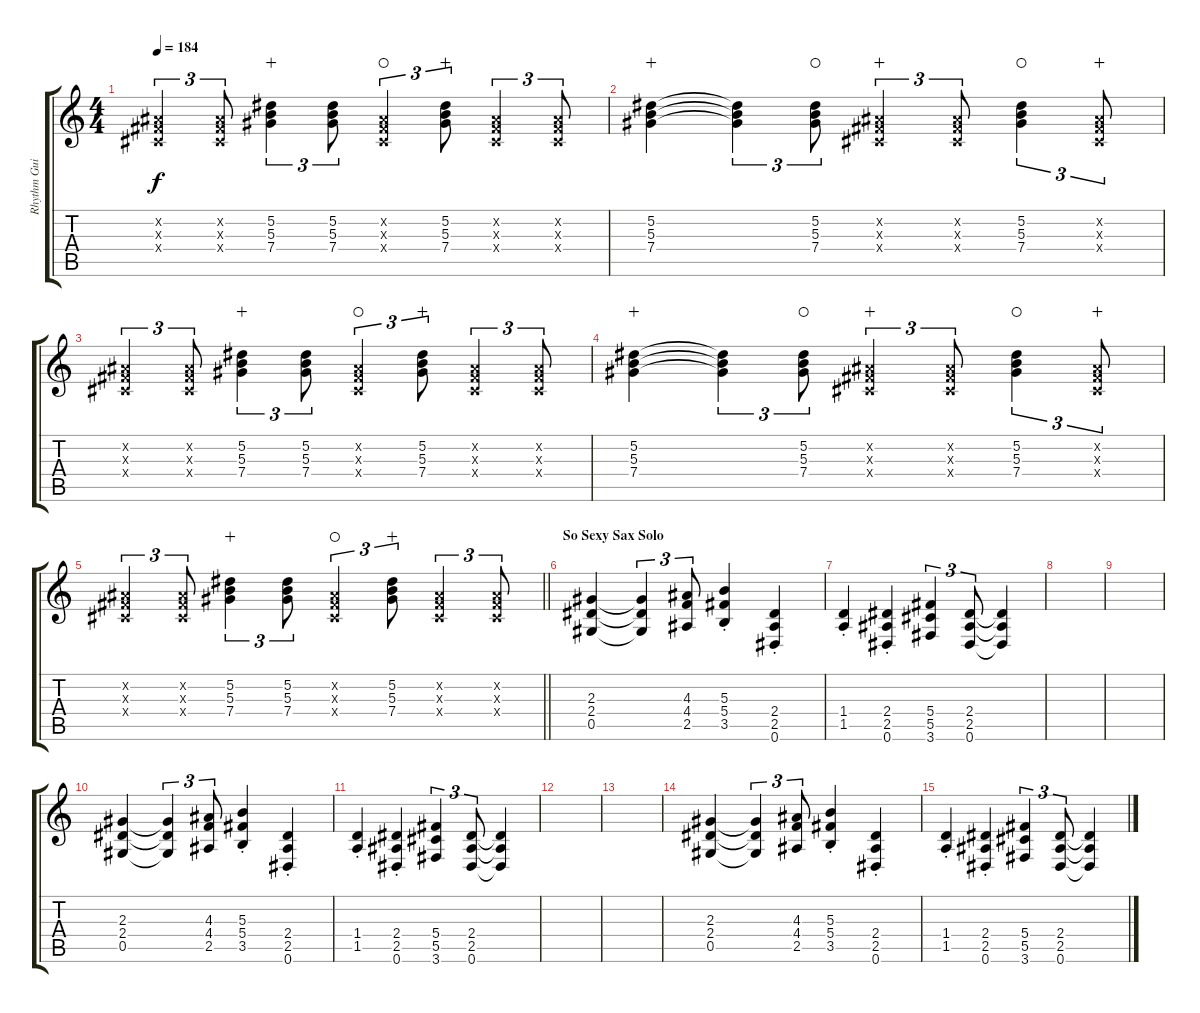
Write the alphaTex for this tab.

\track ("Rhythm Guitar 1" "Rhythm Gui") {instrument distortionguitar}
\staff {score tabs}
\tuning (Eb4 Bb3 Gb3 Db3 Ab2 Eb2) {hide}
\ts (4 4)
\tempo 184
\clef g2
\ks c
(0.2{x} 0.3{x} 0.4{x}).4{tu (3 2) dy f} (0.2{x} 0.3{x} 0.4{x}).8{tu (3 2)} (5.2 5.3 7.4).4{tu (3 2) wahc} (5.2 5.3 7.4).8{tu (3 2)} (0.2{x} 0.3{x} 0.4{x}).4{tu (3 2) waho} (5.2 5.3 7.4).8{tu (3 2) wahc} (0.2{x} 0.3{x} 0.4{x}).4{tu (3 2)} (0.2{x} 0.3{x} 0.4{x}).8{tu (3 2)} |
(5.2 5.3 7.4).4{wahc} (5.2{t} 5.3{t} 7.4{t}).4{tu (3 2)} (5.2 5.3 7.4).8{tu (3 2) waho} (0.2{x} 0.3{x} 0.4{x}).4{tu (3 2) wahc} (0.2{x} 0.3{x} 0.4{x}).8{tu (3 2)} (5.2 5.3 7.4).4{tu (3 2) waho} (0.2{x} 0.3{x} 0.4{x}).8{tu (3 2) wahc} |
(0.2{x} 0.3{x} 0.4{x}).4{tu (3 2)} (0.2{x} 0.3{x} 0.4{x}).8{tu (3 2)} (5.2 5.3 7.4).4{tu (3 2) wahc} (5.2 5.3 7.4).8{tu (3 2)} (0.2{x} 0.3{x} 0.4{x}).4{tu (3 2) waho} (5.2 5.3 7.4).8{tu (3 2) wahc} (0.2{x} 0.3{x} 0.4{x}).4{tu (3 2)} (0.2{x} 0.3{x} 0.4{x}).8{tu (3 2)} |
(5.2 5.3 7.4).4{wahc} (5.2{t} 5.3{t} 7.4{t}).4{tu (3 2)} (5.2 5.3 7.4).8{tu (3 2) waho} (0.2{x} 0.3{x} 0.4{x}).4{tu (3 2) wahc} (0.2{x} 0.3{x} 0.4{x}).8{tu (3 2)} (5.2 5.3 7.4).4{tu (3 2) waho} (0.2{x} 0.3{x} 0.4{x}).8{tu (3 2) wahc} |
\barLineRight lightlight
(0.2{x} 0.3{x} 0.4{x}).4{tu (3 2)} (0.2{x} 0.3{x} 0.4{x}).8{tu (3 2)} (5.2 5.3 7.4).4{tu (3 2) wahc} (5.2 5.3 7.4).8{tu (3 2)} (0.2{x} 0.3{x} 0.4{x}).4{tu (3 2) waho} (5.2 5.3 7.4).8{tu (3 2) wahc} (0.2{x} 0.3{x} 0.4{x}).4{tu (3 2)} (0.2{x} 0.3{x} 0.4{x}).8{tu (3 2)} |
\section ("" "So Sexy Sax Solo")
(2.3 2.4 0.5).4{balance 0 instrument distortionguitar} (2.3{t} 2.4{t} 0.5{t}).4{tu (3 2)} (4.3 4.4 2.5).8{tu (3 2)} (5.3{st} 5.4{st} 3.5{st}).4 (2.4{st} 2.5{st} 0.6{st}).4 |
(1.4{st} 1.5{st}).4 (2.4{st} 2.5{st} 0.6{st}).4 (5.4 5.5 3.6).4{tu (3 2)} (2.4 2.5 0.6).8{tu (3 2)} (2.4{t} 2.5{t} 0.6{t}).4 |
|
|
(2.3 2.4 0.5).4 (2.3{t} 2.4{t} 0.5{t}).4{tu (3 2)} (4.3 4.4 2.5).8{tu (3 2)} (5.3{st} 5.4{st} 3.5{st}).4 (2.4{st} 2.5{st} 0.6{st}).4 |
(1.4{st} 1.5{st}).4 (2.4{st} 2.5{st} 0.6{st}).4 (5.4 5.5 3.6).4{tu (3 2)} (2.4 2.5 0.6).8{tu (3 2)} (2.4{t} 2.5{t} 0.6{t}).4 |
|
|
(2.3 2.4 0.5).4 (2.3{t} 2.4{t} 0.5{t}).4{tu (3 2)} (4.3 4.4 2.5).8{tu (3 2)} (5.3{st} 5.4{st} 3.5{st}).4 (2.4{st} 2.5{st} 0.6{st}).4 |
(1.4{st} 1.5{st}).4 (2.4{st} 2.5{st} 0.6{st}).4 (5.4 5.5 3.6).4{tu (3 2)} (2.4 2.5 0.6).8{tu (3 2)} (2.4{t} 2.5{t} 0.6{t}).4
